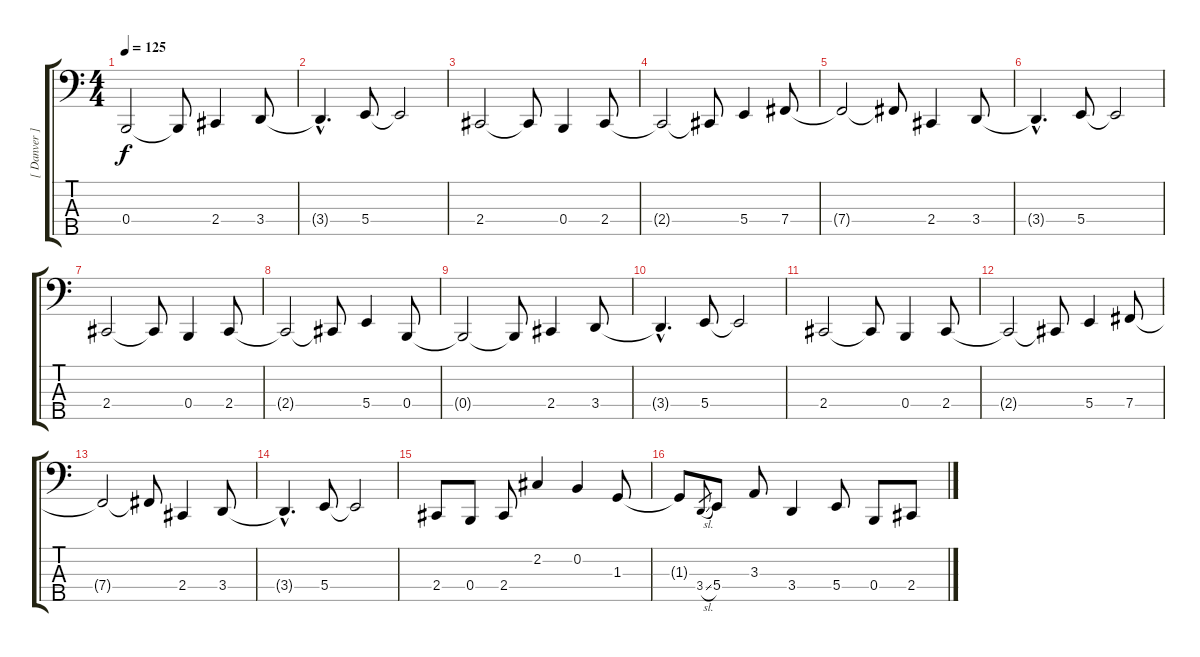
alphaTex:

\track ("[ Danver ]" "[ Danver ]") {instrument electricbasspick}
\staff {score tabs}
\tuning (E2 B1 Gb1 B0 Ab0) {hide}
\ts (4 4)
\tempo 125
\clef f4
\ks c
0.4{t}.2{dy f} 0.4{t}.8 2.4.4 3.4.8 |
3.4{hac t}.4{d} 5.4.8 5.4{t}.2 |
2.4.2 2.4{t}.8 0.4.4 2.4.8 |
2.4{t}.2 2.4{t}.8 5.4.4 7.4.8 |
7.4{t}.2 7.4{t}.8 2.4.4 3.4.8 |
3.4{hac t}.4{d} 5.4.8 5.4{t}.2 |
2.4.2 2.4{t}.8 0.4.4 2.4.8 |
2.4{t}.2 2.4{t}.8 5.4.4 0.4.8 |
0.4{t}.2 0.4{t}.8 2.4.4 3.4.8 |
3.4{hac t}.4{d} 5.4.8 5.4{t}.2 |
2.4.2 2.4{t}.8 0.4.4 2.4.8 |
2.4{t}.2 2.4{t}.8 5.4.4 7.4.8 |
7.4{t}.2 7.4{t}.8 2.4.4 3.4.8 |
3.4{hac t}.4{d} 5.4.8 5.4{t}.2 |
2.4.8 0.4.8 2.4.8 2.2.4 0.2.4 1.3.8 |
1.3{t}.8 3.4{sl}.8{gr} 5.4.8 3.3.8 3.4.4 5.4.8 0.4.8 2.4.8
